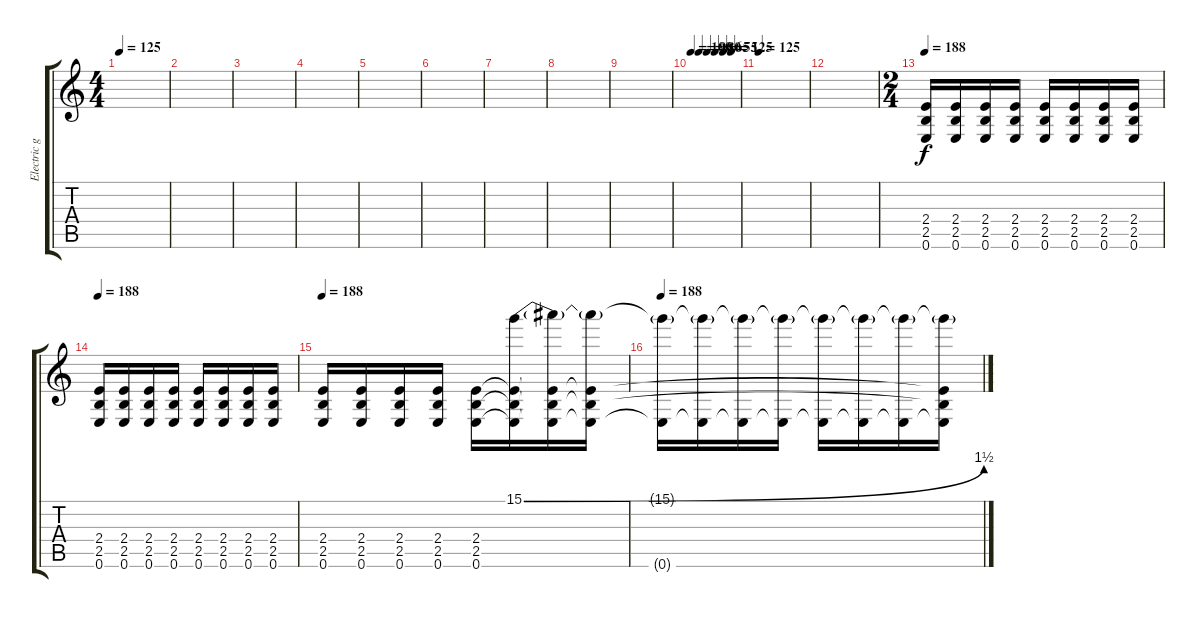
\track ("Electric guitar 2 (Euronymous)" "Electric g") {instrument distortionguitar}
\staff {score tabs}
\tuning (E4 B3 G3 D3 A2 E2) {hide}
\ts (4 4)
\tempo 125
\clef g2
\ks c
|
|
|
|
|
|
|
|
|
\tempo 100
\tempo (90 0.16666666666666666)
\tempo (80 0.3333333333333333)
\tempo (65 0.5)
\tempo (55 0.6666666666666666)
\tempo (125 0.8333333333333334)
|
\tempo 125
|
|
\ts (2 4)
\tempo 188
(2.4 2.5 0.6).16 (2.4 2.5 0.6).16 (2.4 2.5 0.6).16 (2.4 2.5 0.6).16 (2.4 2.5 0.6).16 (2.4 2.5 0.6).16 (2.4 2.5 0.6).16 (2.4 2.5 0.6).16 |
\tempo 188
(2.4 2.5 0.6).16 (2.4 2.5 0.6).16 (2.4 2.5 0.6).16 (2.4 2.5 0.6).16 (2.4 2.5 0.6).16 (2.4 2.5 0.6).16 (2.4 2.5 0.6).16 (2.4 2.5 0.6).16 |
\tempo 188
(2.4 2.5 0.6).16 (2.4 2.5 0.6).16 (2.4 2.5 0.6).16 (2.4 2.5 0.6).16 (2.4 2.5 0.6).16 (15.1{be (bend 0 0 60 6)} 2.4{t} 2.5{t} 0.6{t}).16 (15.1{t} 2.4{t} 2.5{t} 0.6{t}).16{dy f} (15.1{t} 2.4{t} 2.5{t} 0.6{t}).16 |
\tempo 188
(15.1{t} 0.6{t}).16 (15.1{t} 0.6{t}).16 (15.1{t} 0.6{t}).16 (15.1{t} 0.6{t}).16 (15.1{t} 0.6{t}).16 (15.1{t} 0.6{t}).16 (15.1{t} 0.6{t}).16 (15.1{sl t} 2.4{t} 2.5{t} 0.6{t}).16
